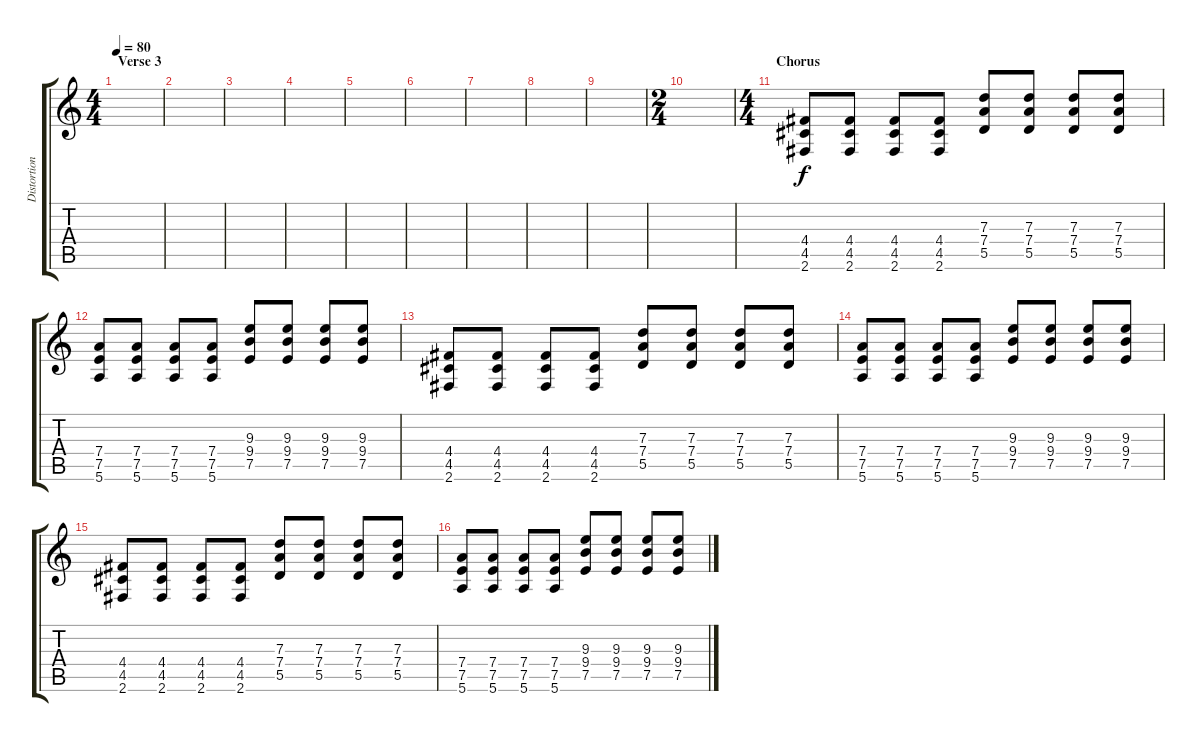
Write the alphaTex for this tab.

\track ("Distortion Guitar Right" "Distortion") {instrument distortionguitar}
\staff {score tabs}
\tuning (E4 B3 G3 D3 A2 E2) {hide}
\ts (4 4)
\section ("" "Verse 3")
\tempo 80
\clef g2
\ks c
|
|
|
|
|
|
|
|
|
\ts (2 4)
|
\ts (4 4)
\section ("" "Chorus")
(4.4 4.5 2.6).8 (4.4 4.5 2.6).8 (4.4 4.5 2.6).8 (4.4 4.5 2.6).8 (7.3 7.4 5.5).8 (7.3 7.4 5.5).8 (7.3 7.4 5.5).8 (7.3 7.4 5.5).8 |
(7.4 7.5 5.6).8 (7.4 7.5 5.6).8 (7.4 7.5 5.6).8 (7.4 7.5 5.6).8 (9.3 9.4 7.5).8 (9.3 9.4 7.5).8 (9.3 9.4 7.5).8 (9.3 9.4 7.5).8 |
(4.4 4.5 2.6).8 (4.4 4.5 2.6).8 (4.4 4.5 2.6).8 (4.4 4.5 2.6).8 (7.3 7.4 5.5).8 (7.3 7.4 5.5).8 (7.3 7.4 5.5).8 (7.3 7.4 5.5).8 |
(7.4 7.5 5.6).8 (7.4 7.5 5.6).8 (7.4 7.5 5.6).8 (7.4 7.5 5.6).8 (9.3 9.4 7.5).8 (9.3 9.4 7.5).8 (9.3 9.4 7.5).8 (9.3 9.4 7.5).8 |
(4.4 4.5 2.6).8 (4.4 4.5 2.6).8 (4.4 4.5 2.6).8 (4.4 4.5 2.6).8 (7.3 7.4 5.5).8 (7.3 7.4 5.5).8 (7.3 7.4 5.5).8 (7.3 7.4 5.5).8 |
(7.4 7.5 5.6).8 (7.4 7.5 5.6).8 (7.4 7.5 5.6).8 (7.4 7.5 5.6).8 (9.3 9.4 7.5).8 (9.3 9.4 7.5).8 (9.3 9.4 7.5).8 (9.3 9.4 7.5).8
